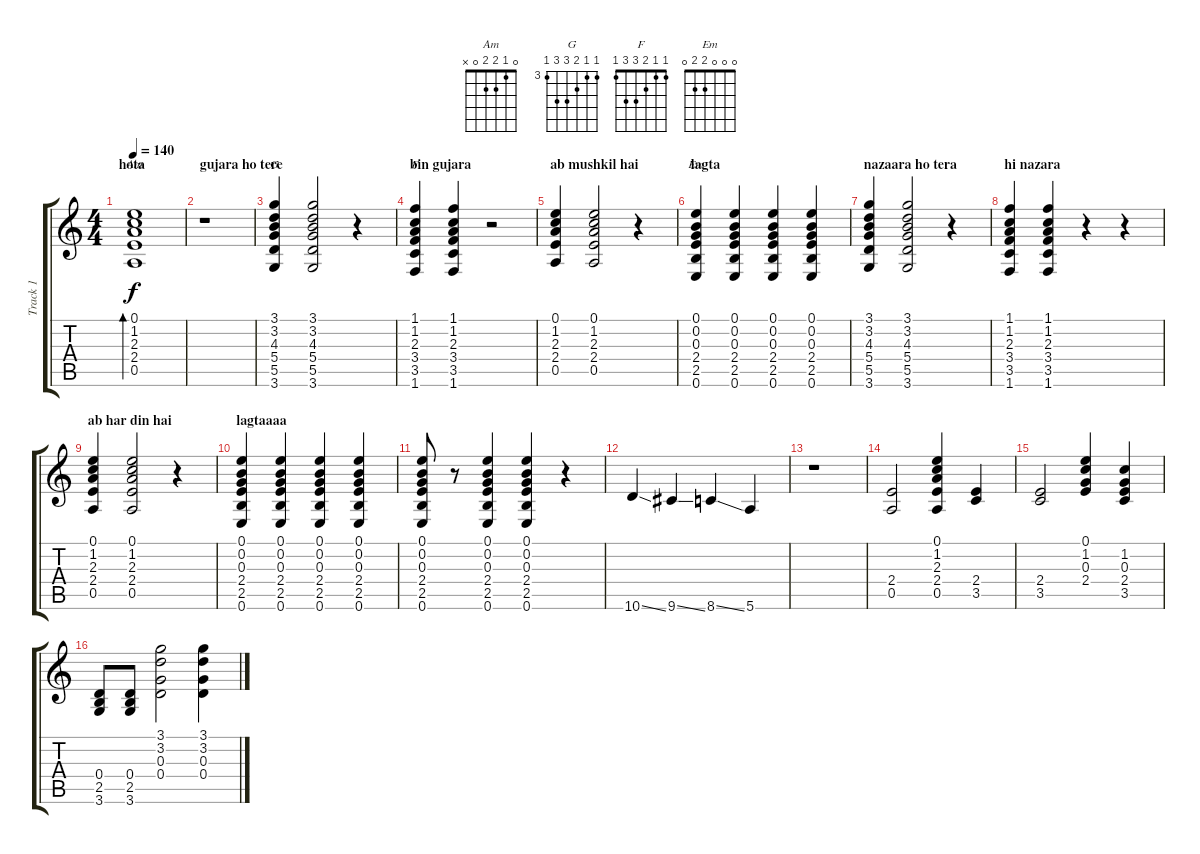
\track ("Track 1" "Track 1") {instrument acousticguitarsteel}
\staff {score tabs}
\tuning (E4 B3 G3 D3 A2 E2) {hide}
\chord ("Am" 0 1 2 2 0 x)
\chord ("G" 3 3 4 5 5 3) {firstfret 3}
\chord ("F" 1 1 2 3 3 1)
\chord ("Em" 0 0 0 2 2 0)
\ts (4 4)
\section ("" "hota")
\tempo 140
\clef g2
\ks c
(0.1 1.2 2.3 2.4 0.5).1{bd 240 ch "Am" dy f} |
\section ("" "gujara ho tere")
r.1 |
(3.1 3.2 4.3 5.4 5.5 3.6).4{ch "G"} (3.1 3.2 4.3 5.4 5.5 3.6).2 r.4 |
\section ("" "bin gujara")
(1.1 1.2 2.3 3.4 3.5 1.6).4{ch "F"} (1.1 1.2 2.3 3.4 3.5 1.6).4 r.2 |
\section ("" "ab mushkil hai")
(0.1 1.2 2.3 2.4 0.5).4 (0.1 1.2 2.3 2.4 0.5).2 r.4 |
\section ("" "lagta")
(0.1 0.2 0.3 2.4 2.5 0.6).4{ch "Em"} (0.1 0.2 0.3 2.4 2.5 0.6).4 (0.1 0.2 0.3 2.4 2.5 0.6).4 (0.1 0.2 0.3 2.4 2.5 0.6).4 |
\section ("" "nazaara ho tera")
(3.1 3.2 4.3 5.4 5.5 3.6).4 (3.1 3.2 4.3 5.4 5.5 3.6).2 r.4 |
\section ("" "hi nazara")
(1.1 1.2 2.3 3.4 3.5 1.6).4 (1.1 1.2 2.3 3.4 3.5 1.6).4 r.4 r.4 |
\section ("" "ab har din hai")
(0.1 1.2 2.3 2.4 0.5).4 (0.1 1.2 2.3 2.4 0.5).2 r.4 |
\section ("" "lagtaaaa")
(0.1 0.2 0.3 2.4 2.5 0.6).4 (0.1 0.2 0.3 2.4 2.5 0.6).4 (0.1 0.2 0.3 2.4 2.5 0.6).4 (0.1 0.2 0.3 2.4 2.5 0.6).4 |
(0.1 0.2 0.3 2.4 2.5 0.6).8 r.8 (0.1 0.2 0.3 2.4 2.5 0.6).4 (0.1 0.2 0.3 2.4 2.5 0.6).4 r.4 |
10.6{ss}.4 9.6{ss}.4 8.6{ss}.4 5.6.4 |
r.1 |
(2.4 0.5).2 (0.1 1.2 2.3 2.4 0.5).4 (2.4 3.5).4 |
(2.4 3.5).2 (0.1 1.2 0.3 2.4).4 (1.2 0.3 2.4 3.5).4 |
(0.4 2.5 3.6).8 (0.4 2.5 3.6).8 (3.1 3.2 0.3 0.4).2 (3.1 3.2 0.3 0.4).4
